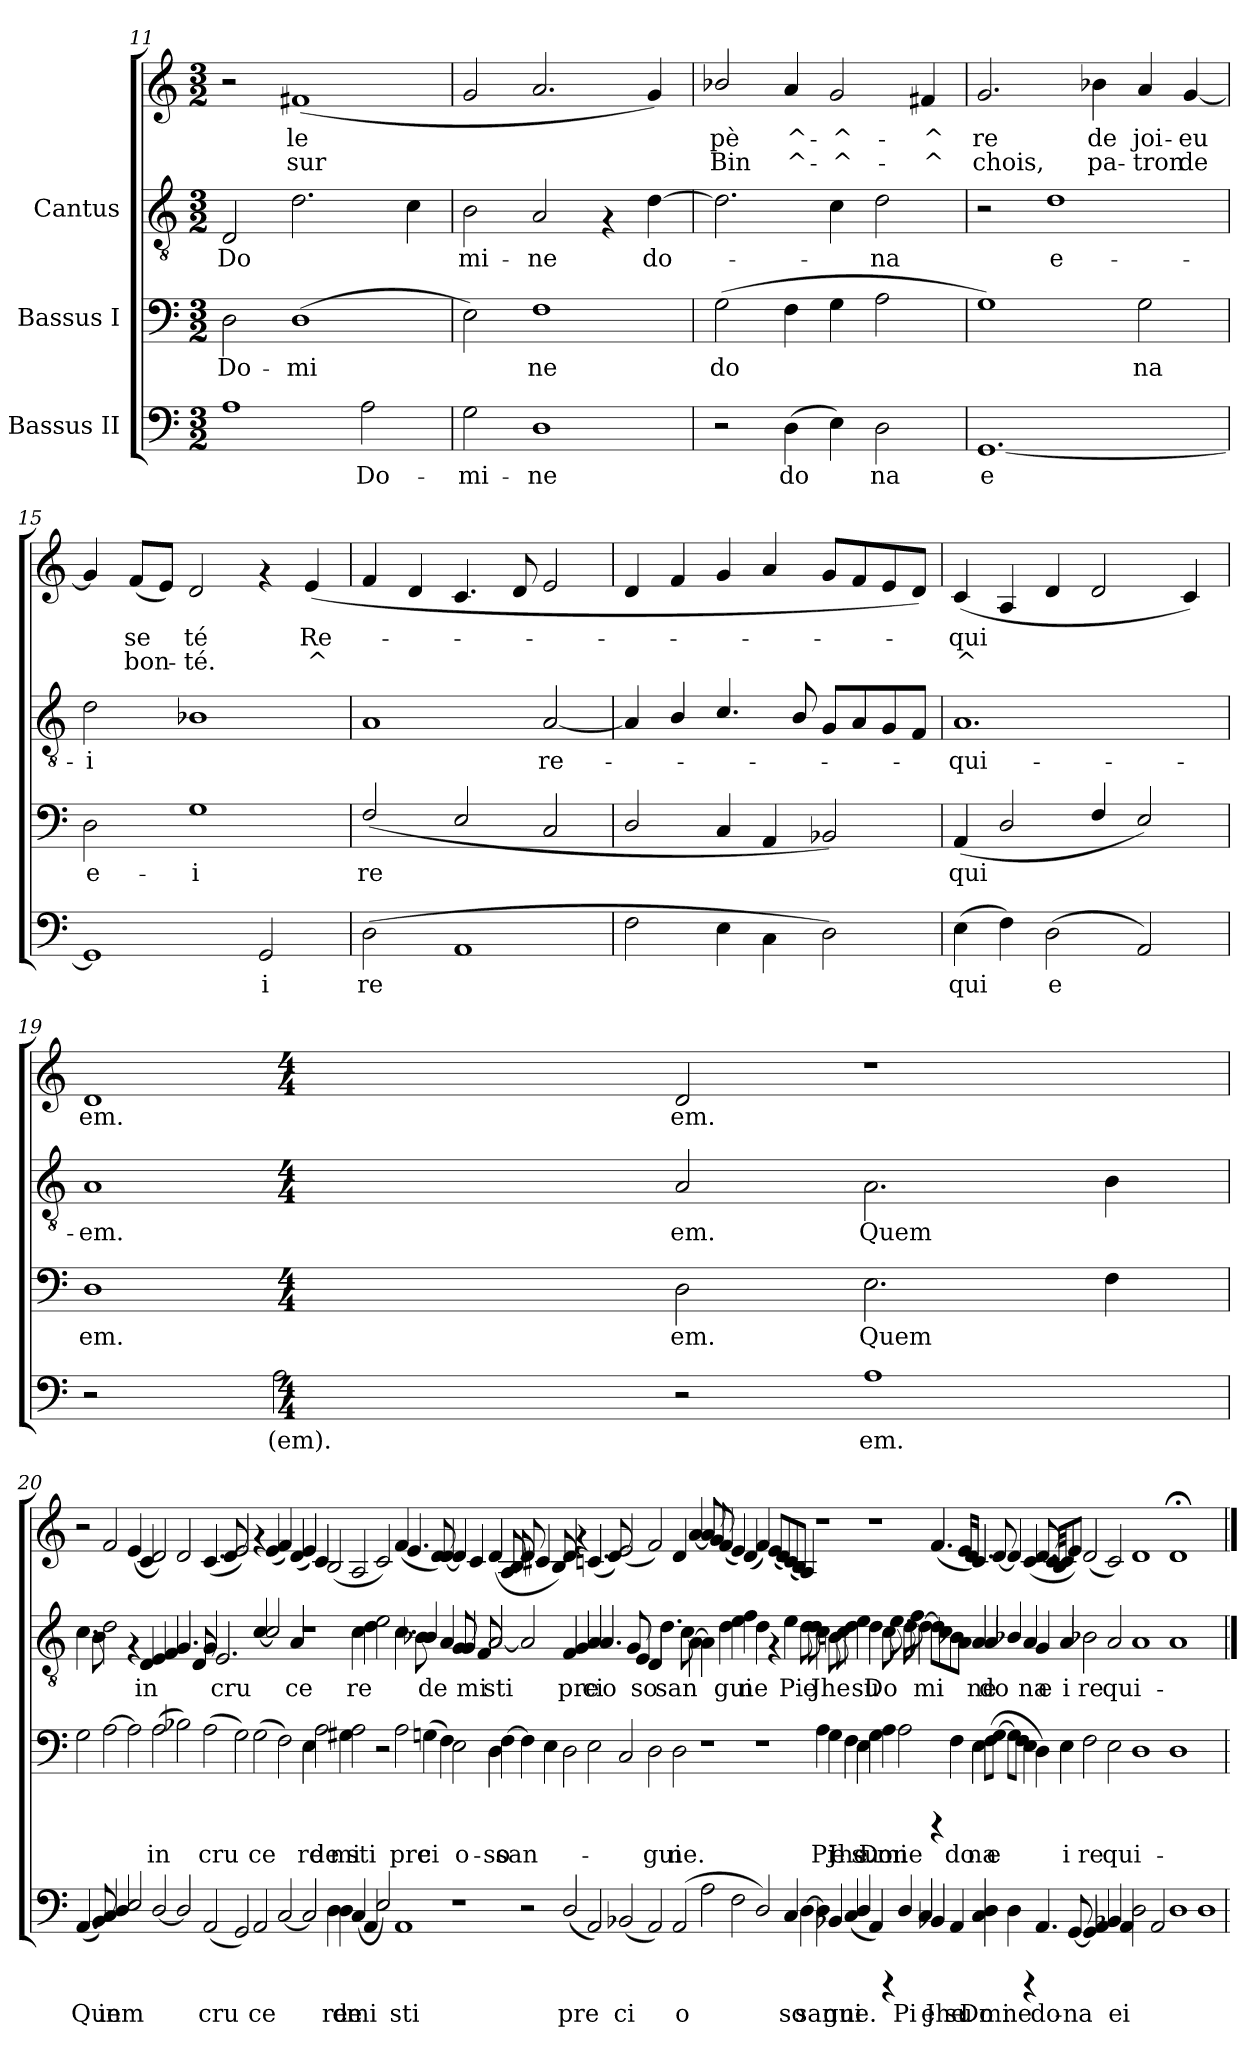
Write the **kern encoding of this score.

**kern	**text	**kern	**text	**kern	**text	**kern	**text	**text
*part3	*part3	*part2	*part2	*part1	*part1	*part1	*part1	*part1
*staff4	*staff4	*staff3	*staff3	*staff2	*staff2	*staff1	*staff1	*staff1
*I"Bassus II	*	*I"Bassus I	*	*I"Cantus	*	*	*	*
*clefF4	*	*clefF4	*	*clefGv2	*	*clefG2	*	*
*M3/2	*	*M3/2	*	*M3/2	*	*M3/2	*	*
=11	=11	=11	=11	=11	=11	=11	=11	=11
!	!LO:LY:b:cj	!	!LO:LY:b:cj	!	!LO:LY:b:cj	!	!	!
1A	.	2D\	Do-	2D/	Do-	2r	.	.
!	!	!	!LO:LY:b:cj	!	!LO:LY:b:cj	!	!LO:LY:b:cj	!LO:LY:b:cj
.	.	(>1D	-mi-	2.d\	--	(<1f#X	le	sur
!	!LO:LY:b:cj	!	!	!	!	!	!	!
2A\	Do-	.	.	.	.	.	.	.
!	!	!	!	!	!LO:LY:b:cj	!	!	!
.	.	.	.	4c\	--	.	.	.
=12	=12	=12	=12	=12	=12	=12	=12	=12
!	!LO:LY:b:cj	!	!LO:LY:b:cj	!	!LO:LY:b:cj	!	!	!
2G\	-mi-	2E\)	-	2B\	-mi-	2g/	.	.
!	!LO:LY:b:cj	!	!LO:LY:b:cj	!	!LO:LY:b:cj	!	!	!
1D	-ne	1F	ne	2A/	-ne	2.a/	.	.
.	.	.	.	4rF	.	.	.	.
!	!	!	!	!	!LO:LY:b:cj	!	!	!
.	.	.	.	[>4d\	do-	4g/)	.	.
=13	=13	=13	=13	=13	=13	=13	=13	=13
!	!	!	!LO:LY:b:cj	!	!LO:LY:b:cj	!	!LO:LY:b:cj	!LO:LY:b:cj
2r	.	(>2G\	do-	2.d\]	.	2b-X/	-pè	Bin
!	!LO:LY:b:cj	!	!LO:LY:b:cj	!	!	!	!LO:LY:b:cj	!LO:LY:b:cj
(>4D\	do-	4F\	--	.	.	4a/	^-	-^-
!	!LO:LY:b:cj	!	!LO:LY:b:cj	!	!LO:LY:b:cj	!	!LO:LY:b:cj	!LO:LY:b:cj
4E\)	-	4G\	--	4c\	.	2g/	-^-	-^-
!	!LO:LY:b:cj	!	!LO:LY:b:cj	!	!LO:LY:b:cj	!	!	!
2D\	na	2A\	--	2d\	na	.	.	.
!	!	!	!	!	!	!	!LO:LY:b:cj	!LO:LY:b:cj
.	.	.	.	.	.	4f#X/	-^	^
=14	=14	=14	=14	=14	=14	=14	=14	=14
!	!LO:LY:b:cj	!	!LO:LY:b:cj	!	!	!	!LO:LY:b:cj	!LO:LY:b:cj
[<1.GG	e-	1G)	-	2r	.	2.g/	re	chois,
!	!	!	!	!	!LO:LY:b:cj	!	!	!
.	.	.	.	1d	e-	.	.	.
!	!	!	!	!	!	!	!LO:LY:b:cj	!LO:LY:b:cj
.	.	.	.	.	.	4b-X\	de	pa-
!	!	!	!LO:LY:b:cj	!	!	!	!LO:LY:b:cj	!LO:LY:b:cj
.	.	2G\	na	.	.	4a/	-joi-	-tron
!	!	!	!	!	!	!	!LO:LY:b:cj	!LO:LY:b:cj
.	.	.	.	.	.	[<4g/	eu-	-de
!!LO:LB:g=z
=15	=15	=15	=15	=15	=15	=15	=15	=15
!	!LO:LY:b:cj	!	!LO:LY:b:cj	!	!LO:LY:b:cj	!	!LO:LY:b:cj	!LO:LY:b:cj
1GG]	-	2D\	e-	2d\	i	4g/]	-	.
!	!	!	!	!	!	!	!LO:LY:b:cj	!LO:LY:b:cj
.	.	.	.	.	.	(<8f/L	se-	-bon-
!	!	!	!	!	!	!	!LO:LY:b:cj	!LO:LY:b:cj
.	.	.	.	.	.	8e/J)	-	.
!	!	!	!LO:LY:b:cj	!	!LO:LY:b:cj	!	!LO:LY:b:cj	!LO:LY:b:cj
.	.	1G	-i	1B-X	.	2d/	té	té.
!	!LO:LY:b:cj	!	!	!	!	!	!	!
2GG/	i	.	.	.	.	4rf	.	.
!	!	!	!	!	!	!	!LO:LY:b:cj	!LO:LY:b:cj
.	.	.	.	.	.	(<4e/	Re-	-^
=16	=16	=16	=16	=16	=16	=16	=16	=16
!	!LO:LY:b:cj	!	!LO:LY:b:cj	!	!LO:LY:b:cj	!	!	!
(>2D\	re-	(<2F/	re-	1A	.	4f/	.	.
.	.	.	.	.	.	4d/	.	.
!	!LO:LY:b:cj	!	!LO:LY:b:cj	!	!	!	!	!
1AA	--	2E/	--	.	.	4.c/	.	.
.	.	.	.	.	.	8d/	.	.
!	!	!	!LO:LY:b:cj	!	!LO:LY:b:cj	!	!	!
.	.	2C/	--	[<2A/	re-	2e/	.	.
=17	=17	=17	=17	=17	=17	=17	=17	=17
2F\	.	2D/	.	4A/]	.	4d/	.	.
.	.	.	.	4B/	.	4f/	.	.
4E\	.	4C/	.	4.c/	.	4g/	.	.
4C\	.	4AA/	.	.	.	4a/	.	.
.	.	.	.	8B/	.	.	.	.
2D\)	.	2BB-X/)	.	8G/L	.	8g/L	.	.
.	.	.	.	8A/	.	8f/	.	.
.	.	.	.	8G/	.	8e/	.	.
.	.	.	.	8F/J	.	8d/J)	.	.
=18	=18	=18	=18	=18	=18	=18	=18	=18
!	!LO:LY:b:cj	!	!LO:LY:b:cj	!	!LO:LY:b:cj	!	!LO:LY:b:cj	!LO:LY:b:cj
(>4E\	-qui-	(<4AA/	-qui-	1.A	qui-	(<4c/	-qui-	-^
!	!LO:LY:b:cj	!	!LO:LY:b:cj	!	!	!	!LO:LY:b:cj	!LO:LY:b:cj
4F\)	-	2D/	--	.	.	4A/	-	-
!	!LO:LY:b:cj	!	!	!	!	!	!LO:LY:b:cj	!LO:LY:b:cj
(>2D\	e-	.	.	.	.	4d/	-	-
!	!	!	!LO:LY:b:cj	!	!	!	!LO:LY:b:cj	!LO:LY:b:cj
.	.	4F/	--	.	.	2d/	-	-
!	!LO:LY:b:cj	!	!LO:LY:b:cj	!	!	!	!	!
2AA/)	--	2E/)	--	.	.	.	.	.
!	!	!	!	!	!	!	!LO:LY:b:cj	!LO:LY:b:cj
.	.	.	.	.	.	4c/)	-	-
!!LO:LB:g=z
=19	=19	=19	=19	=19	=19	=19	=19	=19
!	!	!	!LO:LY:b:cj	!	!LO:LY:b:cj	!	!LO:LY:b:cj	!
2r	.	1D	-em.	1A	em.	1d	-em.	.
!	!LO:LY:b:cj	!	!	!	!	!	!	!
2A\	-(em).	.	.	.	.	.	.	.
*M4/4	*	*M4/4	*	*M4/4	*	*M4/4	*	*
*met(c)	*	*met(c)	*	*met(c)	*	*met(c)	*	*
!	!	!	!LO:LY:b:cj	!	!LO:LY:b:cj	!	!LO:LY:b:cj	!
2r	.	2D\	em.	2A/	em.	2d/	em.	.
*	*	*	*	*	*	*MM104	*	*
!	!LO:LY:b:cj	!	!LO:LY:b:cj	!	!LO:LY:b:cj	!	!	!
1A	em.	2.E\	Quem	2.A\	Quem	1r	.	.
!	!	!	!LO:LY:b:cj	!	!LO:LY:b:cj	!	!	!
.	.	4F\	.	4B\	.	.	.	.
!!LO:PB:g=z
=20	=20	=20	=20	=20	=20	=20	=20	=20
!	!LO:LY:b:cj	!	!	!	!	!	!	!
(<4.AA/	Quem	2G\	.	4.c\	.	2r	.	.
!	!LO:LY:b:cj	!	!	!	!	!	!	!
8BB/)	.	.	.	8B\	.	.	.	.
!	!LO:LY:b:cj	!	!	!	!LO:LY:b:cj	!	!	!
4C/	in	[>2A\	.	2d\	.	2f/	.	.
!	!LO:LY:b:cj	!	!	!	!	!	!	!
4D/	.	.	.	.	.	.	.	.
!	!LO:LY:b:cj	!	!	!	!	!	!	!
2E/	.	2A\]	.	4rF	.	(<4e/	.	.
!	!	!	!	!	!LO:LY:b:cj	!	!	!
.	.	.	.	4D/	in	4c/	.	.
!	!	!	!LO:LY:b:cj	!	!	!	!	!
[<2D/	.	(>2A\	in	4E/	.	2d/)	.	.
.	.	.	.	4F/	.	.	.	.
!	!	!	!LO:LY:b:cj	!	!	!	!	!
2D/]	.	2B-X\)	.	4.G/	.	2d/	.	.
.	.	.	.	8D/	.	.	.	.
!	!LO:LY:b:cj	!	!LO:LY:b:cj	!	!LO:LY:b:cj	!	!	!
(<2AA/	cru-	(>2A\	cru-	4G/	.	(<4.c/	.	.
!	!	!	!	!	!LO:LY:b:cj	!	!	!
.	.	.	.	2.E/	cru-	.	.	.
.	.	.	.	.	.	8d/	.	.
!	!LO:LY:b:cj	!	!LO:LY:b:cj	!	!	!	!	!
2GG/)	--	2G\)	--	.	.	2e/)	.	.
!	!LO:LY:b:cj	!	!LO:LY:b:cj	!	!LO:LY:b:cj	!	!	!
2AA/	-ce	(>2G\	-ce	[<4c/	-	4rf	.	.
!	!	!	!	!	!LO:LY:b:cj	!	!	!
.	.	.	.	2c/]	.	(<4e/	.	.
!	!LO:LY:b:cj	!	!LO:LY:b:cj	!	!	!	!	!
[<2C/	.	2F\)	.	.	.	4f/)	.	.
!	!	!	!	!	!LO:LY:b:cj	!	!	!
.	.	.	.	4A/	ce	(<4d/	.	.
!	!LO:LY:b:cj	!	!LO:LY:b:cj	!	!	!	!	!
2C/]	.	4E\	re-	1r	.	4e/)	.	.
!	!	!	!LO:LY:b:cj	!	!	!	!	!
.	.	2A\	-de-	.	.	4c/	.	.
!	!LO:LY:b:cj	!	!	!	!	!	!	!
4D\	re-	.	.	.	.	(<2B/	.	.
!	!LO:LY:b:cj	!	!LO:LY:b:cj	!	!	!	!	!
4D\	-de-	4G#X\	-mi-	.	.	.	.	.
!	!LO:LY:b:cj	!	!LO:LY:b:cj	!	!LO:LY:b:cj	!	!	!
(<4C/	-mi-	2A\	-sti	4c\	re-	2A/	.	.
!	!LO:LY:b:cj	!	!	!	!LO:LY:b:cj	!	!	!
4AA/	--	.	.	4d\	--	.	.	.
!	!LO:LY:b:cj	!	!	!	!LO:LY:b:cj	!	!	!
2E/)	--	2r	.	2e\	--	2c/)	.	.
!	!LO:LY:b:cj	!	!LO:LY:b:cj	!	!LO:LY:b:cj	!	!	!
1AA	-sti	2A\	pre-	4.c\	-	(<4f/	.	.
.	.	.	.	.	.	4.e/	.	.
!	!	!	!	!	!LO:LY:b:cj	!	!	!
.	.	.	.	8B-X\	.	.	.	.
!	!	!	!LO:LY:b:cj	!	!LO:LY:b:cj	!	!	!
.	.	(>4G\	-ci-	4B-/	de-	.	.	.
.	.	.	.	.	.	8d/)	.	.
!	!	!	!LO:LY:b:cj	!	!LO:LY:b:cj	!	!	!
.	.	4F\)	--	4A/	--	[<4d/	.	.
!	!	!	!LO:LY:b:cj	!	!LO:LY:b:cj	!	!	!
1r	.	2E\	-o-	8G/	-	4d/]	.	.
!	!	!	!	!	!LO:LY:b:cj	!	!	!
.	.	.	.	4G/	mi-	.	.	.
.	.	.	.	.	.	4c/	.	.
!	!	!	!	!	!LO:LY:b:cj	!	!	!
.	.	.	.	8F/	-	.	.	.
!	!	!	!LO:LY:b:cj	!	!LO:LY:b:cj	!	!	!
.	.	4D\	-so	[<2A/	sti	(<4d/	.	.
!	!	!	!LO:LY:b:cj	!	!	!	!	!
.	.	[>4F\	san-	.	.	8A/	.	.
.	.	.	.	.	.	8B/	.	.
!	!	!	!	!	!LO:LY:b:cj	!	!	!
2r	.	4F\]	.	2A/]	.	8d/	.	.
.	.	.	.	.	.	4c#X/	.	.
.	.	4E\	.	.	.	.	.	.
.	.	.	.	.	.	8B/)	.	.
!	!LO:LY:b:cj	!	!	!	!LO:LY:b:cj	!	!	!
(<2D/	pre-	2D\	.	4F/	pre-	4d/	.	.
!	!	!	!	!	!LO:LY:b:cj	!	!	!
.	.	.	.	4G/	--	4rf	.	.
!	!LO:LY:b:cj	!	!	!	!LO:LY:b:cj	!	!	!
2AA/)	-	2E\	.	4A/	-ci-	(<4.c/	.	.
!	!	!	!	!	!LO:LY:b:cj	!	!	!
.	.	.	.	4.A/	-o-	.	.	.
.	.	.	.	.	.	8d/)	.	.
!	!LO:LY:b:cj	!	!	!	!	!	!	!
(<2BB-X/	ci-	2C/	.	.	.	(<2e/	.	.
!	!	!	!	!	!LO:LY:b:cj	!	!	!
.	.	.	.	8G/	-	.	.	.
!	!	!	!	!	!LO:LY:b:cj	!	!	!
.	.	.	.	4E/	so	.	.	.
!	!LO:LY:b:cj	!	!LO:LY:b:cj	!	!LO:LY:b:cj	!	!	!
2AA/)	-	2D\	-gui-	4D/	.	2f/)	.	.
!	!	!	!	!	!LO:LY:b:cj	!	!	!
.	.	.	.	4.d\	san-	.	.	.
!	!LO:LY:b:cj	!	!LO:LY:b:cj	!	!	!	!	!
(<2AA/	o-	2D\	-ne.	.	.	4d/	.	.
!	!	!	!	!	!LO:LY:b:cj	!	!	!
.	.	.	.	8c\	--	.	.	.
!	!	!	!	!	!LO:LY:b:cj	!	!	!
.	.	.	.	[>4A\	--	[<4a/	.	.
!	!	!	!	!	!LO:LY:b:cj	!	!	!
2A\	.	1r	.	4A\]	-	8a/]	.	.
.	.	.	.	.	.	8g/	.	.
!	!	!	!	!	!LO:LY:b:cj	!	!	!
.	.	.	.	4d\	gui-	(<4f/	.	.
!	!	!	!	!	!LO:LY:b:cj	!	!	!
2F\	.	.	.	4e\	-	4e/)	.	.
!	!	!	!	!	!LO:LY:b:cj	!	!	!
.	.	.	.	4f\	ne	(<4d/	.	.
!	!LO:LY:b:cj	!	!	!	!LO:LY:b:cj	!	!	!
2D/)	-	1r	.	4d\	.	4f/)	.	.
.	.	.	.	4rF	.	(<8e/L	.	.
.	.	.	.	.	.	8d/)	.	.
!	!LO:LY:b:cj	!	!	!	!LO:LY:b:cj	!	!	!
4C/	so	.	.	4e\	Pi-	(<8c/	.	.
.	.	.	.	.	.	8B/J)	.	.
!	!LO:LY:b:cj	!	!	!	!LO:LY:b:cj	!	!	!
[>4D\	san-	.	.	8d\	-	4A/	.	.
!	!	!	!	!	!LO:LY:b:cj	!	!	!
.	.	.	.	8d\	e	.	.	.
!	!LO:LY:b:cj	!	!LO:LY:b:cj	!	!LO:LY:b:cj	!	!	!
4D\]	-	4A\	Pi-	4c\	Jhe-	1r	.	.
!	!LO:LY:b:cj	!	!LO:LY:b:cj	!	!LO:LY:b:cj	!	!	!
4BB-X/	gui-	4G\	-e	8B\	-	.	.	.
!	!	!	!	!	!LO:LY:b:cj	!	!	!
.	.	.	.	8c\	.	.	.	.
!	!LO:LY:b:cj	!	!LO:LY:b:cj	!	!LO:LY:b:cj	!	!	!
(<4C/	-ne.	4F\	Jhe-	4d\	.	.	.	.
!	!LO:LY:b:cj	!	!LO:LY:b:cj	!	!LO:LY:b:cj	!	!	!
4D/	.	4E\	-su	4e\	su	.	.	.
!	!LO:LY:b:cj	!	!LO:LY:b:cj	!	!LO:LY:b:cj	!	!	!
4AA/)	.	4G\	Do-	4d\	Do-	1r	.	.
!	!	!	!LO:LY:b:cj	!	!LO:LY:b:cj	!	!	!
4rCCC	.	4A\	-mi-	8c\	-	.	.	.
!	!	!	!	!	!LO:LY:b:cj	!	!	!
.	.	.	.	8.e\	.	.	.	.
!	!LO:LY:b:cj	!	!LO:LY:b:cj	!	!	!	!	!
4D/	Pi-	2A\	-ne	.	.	.	.	.
!	!	!	!	!	!LO:LY:b:cj	!	!	!
.	.	.	.	16d\	.	.	.	.
!	!	!	!	!	!LO:LY:b:cj	!	!	!
.	.	.	.	8f\	.	.	.	.
!	!LO:LY:b:cj	!	!	!	!LO:LY:b:cj	!	!	!
4C/	-e	.	.	[>4d\	mi-	.	.	.
!	!LO:LY:b:cj	!	!	!	!LO:LY:b:cj	!	!	!
4BB-X/	Jhe-	4rCCC	.	8d\L]	-	(<4.f/	.	.
!	!	!	!	!	!LO:LY:b:cj	!	!	!
.	.	.	.	8c\	.	.	.	.
!	!LO:LY:b:cj	!	!LO:LY:b:cj	!	!LO:LY:b:cj	!	!	!
4AA/	-su	4F\	do-	8B-X\	.	.	.	.
!	!	!	!	!	!LO:LY:b:cj	!	!	!
.	.	.	.	8A\J	.	16e/L	.	.
.	.	.	.	.	.	16d/J)	.	.
!	!LO:LY:b:cj	!	!LO:LY:b:cj	!	!LO:LY:b:cj	!	!	!
4C/	Do-	4E\	-na	4A/	ne	4.c/	.	.
!	!LO:LY:b:cj	!	!LO:LY:b:cj	!	!LO:LY:b:cj	!	!	!
4D\	-mi-	(>8F\L	e-	4A/	do-	.	.	.
!	!	!	!LO:LY:b:cj	!	!	!	!	!
.	.	[>8G\J	--	.	.	[<8d/	.	.
!	!LO:LY:b:cj	!	!LO:LY:b:cj	!	!LO:LY:b:cj	!	!	!
4D\	-ne	8G\L]	-	4B-X/	-	4d/]	.	.
!	!	!	!LO:LY:b:cj	!	!	!	!	!
.	.	8F\J	.	.	.	.	.	.
!	!	!	!LO:LY:b:cj	!	!LO:LY:b:cj	!	!	!
4rCCC	.	4E\	.	4A/	na	(<4c/	.	.
!	!LO:LY:b:cj	!	!LO:LY:b:cj	!	!LO:LY:b:cj	!	!	!
4.AA/	do-	4D\)	.	4G/	e-	8.d/	.	.
.	.	.	.	.	.	32c/L	.	.
.	.	.	.	.	.	32B/	.	.
!	!	!	!LO:LY:b:cj	!	!LO:LY:b:cj	!	!	!
.	.	4E\	i	4A/	-i	8c/	.	.
!	!LO:LY:b:cj	!	!	!	!	!	!	!
[<8GG/	-na	.	.	.	.	8e/J)	.	.
!	!LO:LY:b:cj	!	!LO:LY:b:cj	!	!LO:LY:b:cj	!	!	!
4GG/]	.	2F\	re-	2B-X\	re-	(<2d/	.	.
!	!LO:LY:b:cj	!	!	!	!	!	!	!
4AA/	.	.	.	.	.	.	.	.
!	!LO:LY:b:cj	!	!LO:LY:b:cj	!	!LO:LY:b:cj	!	!	!
4BB-X/	e-	2E\	-qui-	2A/	-qui-	2c/)	.	.
!	!LO:LY:b:cj	!	!	!	!	!	!	!
4AA/	-i	.	.	.	.	.	.	.
2D\	.	1D	.	1A	.	1d	.	.
2AA/	.	.	.	.	.	.	.	.
1D	.	1D	.	1A	.	1d;<	.	.
1D	.	1ryy	.	1ryy	.	1ryy	.	.
=	==	=	==	==	==	==	==	==
*-	*-	*-	*-	*-	*-	*-	*-	*-
